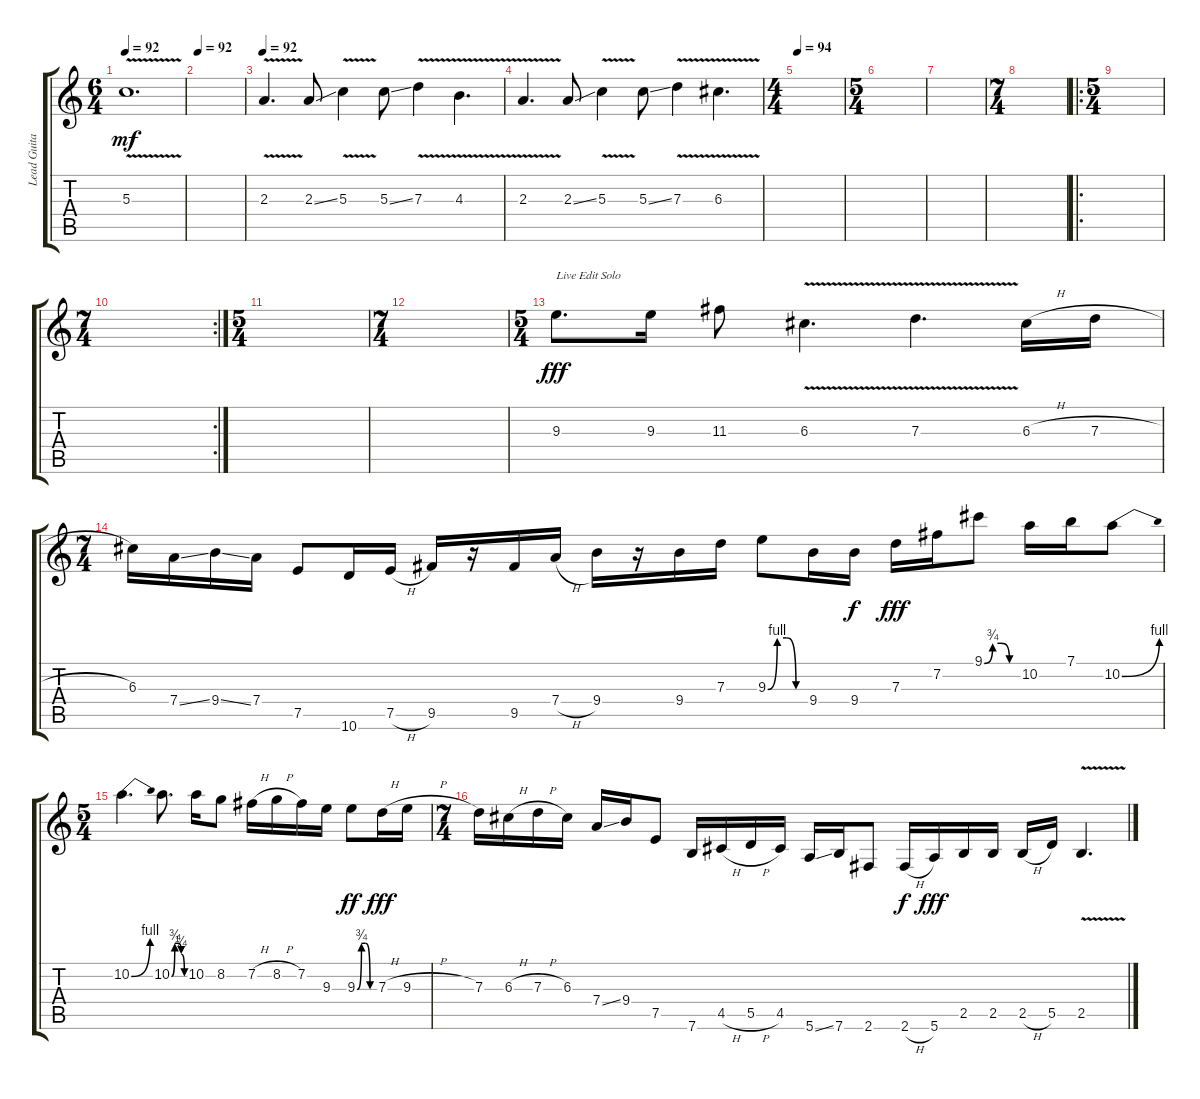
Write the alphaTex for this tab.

\track ("Lead Guitar" "Lead Guita") {instrument overdrivenguitar}
\staff {score tabs}
\tuning (E4 B3 G3 D3 A2 E2) {hide}
\ts (6 4)
\tempo 92
\clef g2
\ks c
5.3{v}.1{d dy mf} |
\tempo 92
|
\tempo 92
2.3{v}.4{d volume 16} 2.3{ss}.8 5.3{v}.4 5.3{ss}.8 7.3{v}.4 4.3{v}.4{d} |
2.3{v}.4{d} 2.3{ss}.8 5.3{v}.4 5.3{ss}.8 7.3{v}.4 6.3{v}.4{d} |
\ts (4 4)
\tempo 94
|
\ts (5 4)
|
|
\ts (7 4)
|
\ro
\ts (5 4)
|
\rc 2
\ts (7 4)
|
\ts (5 4)
|
\ts (7 4)
|
\ts (5 4)
9.3.8{d txt "Live Edit Solo" dy fff balance 4} 9.3.16 11.3.8 6.3{v}.4{d} 7.3{v}.4{d} 6.3{h}.16 7.3{h}.16 |
\ts (7 4)
6.3.16 7.4{ss}.16 9.4{ss}.16 7.4.16 7.5.8 10.6.16 7.5{h}.16 9.5.16 r.16 9.5.16 7.4{h}.16 9.4.16 r.16 9.4.16 7.3.16 9.3{be (custom 0 0 15 4 30 4 45 0 60 0)}.8 9.4.16 9.4.16{dy f} 7.3.16{dy fff} 7.2.16 9.1{be (custom 0 0 15 3 30 3 45 0 60 0)}.8 10.2.16 7.1.16 10.2{be (bend 0 0 60 4)}.8 |
\ts (5 4)
10.2{be (bend 0 0 60 4)}.4{d} 10.2{be (custom 0 0 15 3 30 3 45 1 60 0)}.8{d} 10.2.16 8.2.8 7.2{h}.16 8.2{h}.16 7.2.16 9.3.16 9.3{be (custom 0 0 15 3 30 3 45 0 60 0)}.8{dy ff} 7.3{h}.16{dy fff} 9.3{h}.16 |
\ts (7 4)
7.3.16 6.3{h}.16 7.3{h}.16 6.3.16 7.4{ss}.16 9.4.16 7.5.8 7.6.16 4.5{h}.16 5.5{h}.16 4.5.16 5.6{ss}.16 7.6.16 2.6.8 2.6{h}.16{dy f} 5.6.16{dy fff} 2.5.16 2.5.16 2.5{h}.16 5.5.16 2.5{v}.4{d}
